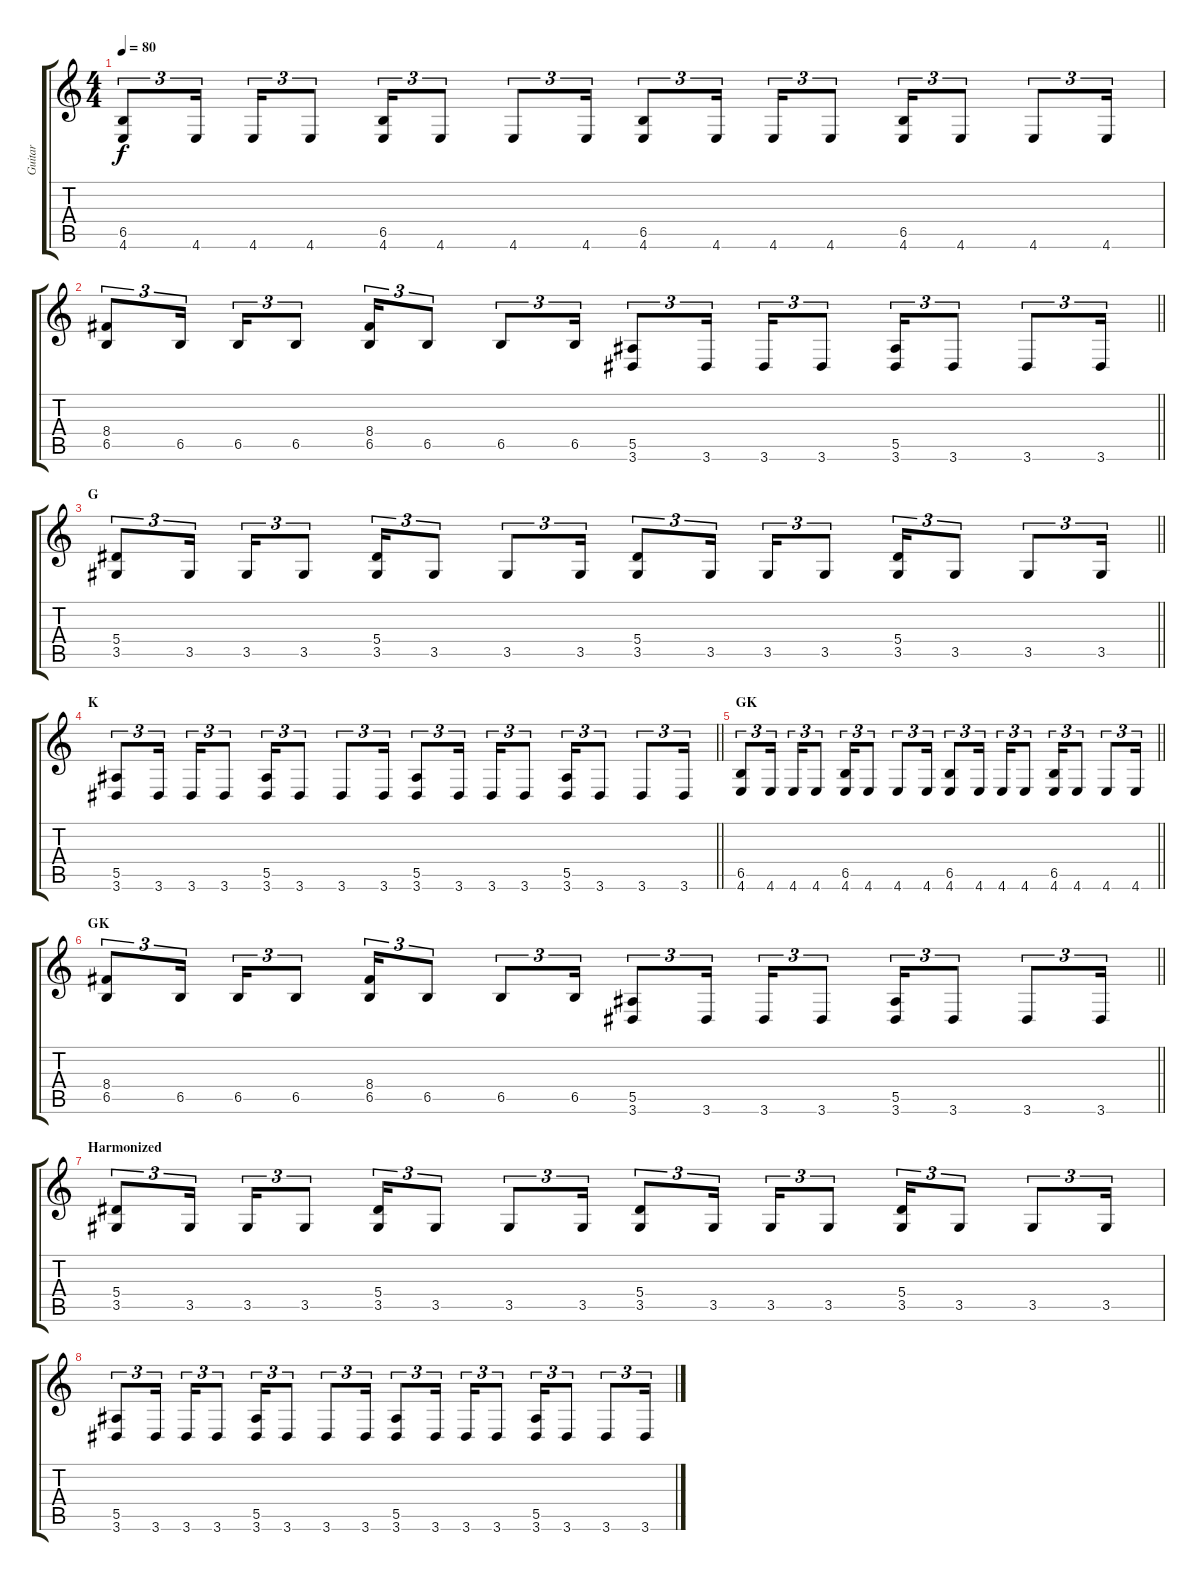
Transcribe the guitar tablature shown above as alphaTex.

\track ("Guitar" "Guitar") {instrument distortionguitar}
\staff {score tabs}
\tuning (C4 G3 Eb3 Bb2 F2 C2) {hide}
\ts (4 4)
\tempo 80
\clef g2
\ks c
(6.5 4.6).8{tu (3 2) dy f} 4.6.16{tu (3 2) beam splitsecondary} 4.6.16{tu (3 2)} 4.6.8{tu (3 2)} (6.5 4.6).16{tu (3 2)} 4.6.8{tu (3 2)} 4.6.8{tu (3 2)} 4.6.16{tu (3 2)} (6.5 4.6).8{tu (3 2)} 4.6.16{tu (3 2) beam splitsecondary} 4.6.16{tu (3 2)} 4.6.8{tu (3 2)} (6.5 4.6).16{tu (3 2)} 4.6.8{tu (3 2)} 4.6.8{tu (3 2)} 4.6.16{tu (3 2)} |
\barLineRight lightlight
(8.4 6.5).8{tu (3 2)} 6.5.16{tu (3 2) beam splitsecondary} 6.5.16{tu (3 2)} 6.5.8{tu (3 2)} (8.4 6.5).16{tu (3 2)} 6.5.8{tu (3 2)} 6.5.8{tu (3 2)} 6.5.16{tu (3 2)} (5.5 3.6).8{tu (3 2)} 3.6.16{tu (3 2) beam splitsecondary} 3.6.16{tu (3 2)} 3.6.8{tu (3 2)} (5.5 3.6).16{tu (3 2)} 3.6.8{tu (3 2)} 3.6.8{tu (3 2)} 3.6.16{tu (3 2)} |
\section ("" "G")
\barLineRight lightlight
(5.4 3.5).8{tu (3 2)} 3.5.16{tu (3 2) beam splitsecondary} 3.5.16{tu (3 2)} 3.5.8{tu (3 2)} (5.4 3.5).16{tu (3 2)} 3.5.8{tu (3 2)} 3.5.8{tu (3 2)} 3.5.16{tu (3 2)} (5.4 3.5).8{tu (3 2)} 3.5.16{tu (3 2) beam splitsecondary} 3.5.16{tu (3 2)} 3.5.8{tu (3 2)} (5.4 3.5).16{tu (3 2)} 3.5.8{tu (3 2)} 3.5.8{tu (3 2)} 3.5.16{tu (3 2)} |
\section ("" "K")
\barLineRight lightlight
(5.5 3.6).8{tu (3 2)} 3.6.16{tu (3 2) beam splitsecondary} 3.6.16{tu (3 2)} 3.6.8{tu (3 2)} (5.5 3.6).16{tu (3 2)} 3.6.8{tu (3 2)} 3.6.8{tu (3 2)} 3.6.16{tu (3 2)} (5.5 3.6).8{tu (3 2)} 3.6.16{tu (3 2) beam splitsecondary} 3.6.16{tu (3 2)} 3.6.8{tu (3 2)} (5.5 3.6).16{tu (3 2)} 3.6.8{tu (3 2)} 3.6.8{tu (3 2)} 3.6.16{tu (3 2)} |
\section ("" "GK")
\barLineRight lightlight
(6.5 4.6).8{tu (3 2)} 4.6.16{tu (3 2) beam splitsecondary} 4.6.16{tu (3 2)} 4.6.8{tu (3 2)} (6.5 4.6).16{tu (3 2)} 4.6.8{tu (3 2)} 4.6.8{tu (3 2)} 4.6.16{tu (3 2)} (6.5 4.6).8{tu (3 2)} 4.6.16{tu (3 2) beam splitsecondary} 4.6.16{tu (3 2)} 4.6.8{tu (3 2)} (6.5 4.6).16{tu (3 2)} 4.6.8{tu (3 2)} 4.6.8{tu (3 2)} 4.6.16{tu (3 2)} |
\section ("" "GK")
\barLineRight lightlight
(8.4 6.5).8{tu (3 2)} 6.5.16{tu (3 2) beam splitsecondary} 6.5.16{tu (3 2)} 6.5.8{tu (3 2)} (8.4 6.5).16{tu (3 2)} 6.5.8{tu (3 2)} 6.5.8{tu (3 2)} 6.5.16{tu (3 2)} (5.5 3.6).8{tu (3 2)} 3.6.16{tu (3 2) beam splitsecondary} 3.6.16{tu (3 2)} 3.6.8{tu (3 2)} (5.5 3.6).16{tu (3 2)} 3.6.8{tu (3 2)} 3.6.8{tu (3 2)} 3.6.16{tu (3 2)} |
\section ("" "Harmonized")
(5.4 3.5).8{tu (3 2)} 3.5.16{tu (3 2) beam splitsecondary} 3.5.16{tu (3 2)} 3.5.8{tu (3 2)} (5.4 3.5).16{tu (3 2)} 3.5.8{tu (3 2)} 3.5.8{tu (3 2)} 3.5.16{tu (3 2)} (5.4 3.5).8{tu (3 2)} 3.5.16{tu (3 2) beam splitsecondary} 3.5.16{tu (3 2)} 3.5.8{tu (3 2)} (5.4 3.5).16{tu (3 2)} 3.5.8{tu (3 2)} 3.5.8{tu (3 2)} 3.5.16{tu (3 2)} |
(5.5 3.6).8{tu (3 2)} 3.6.16{tu (3 2) beam splitsecondary} 3.6.16{tu (3 2)} 3.6.8{tu (3 2)} (5.5 3.6).16{tu (3 2)} 3.6.8{tu (3 2)} 3.6.8{tu (3 2)} 3.6.16{tu (3 2)} (5.5 3.6).8{tu (3 2)} 3.6.16{tu (3 2) beam splitsecondary} 3.6.16{tu (3 2)} 3.6.8{tu (3 2)} (5.5 3.6).16{tu (3 2)} 3.6.8{tu (3 2)} 3.6.8{tu (3 2)} 3.6.16{tu (3 2)}
